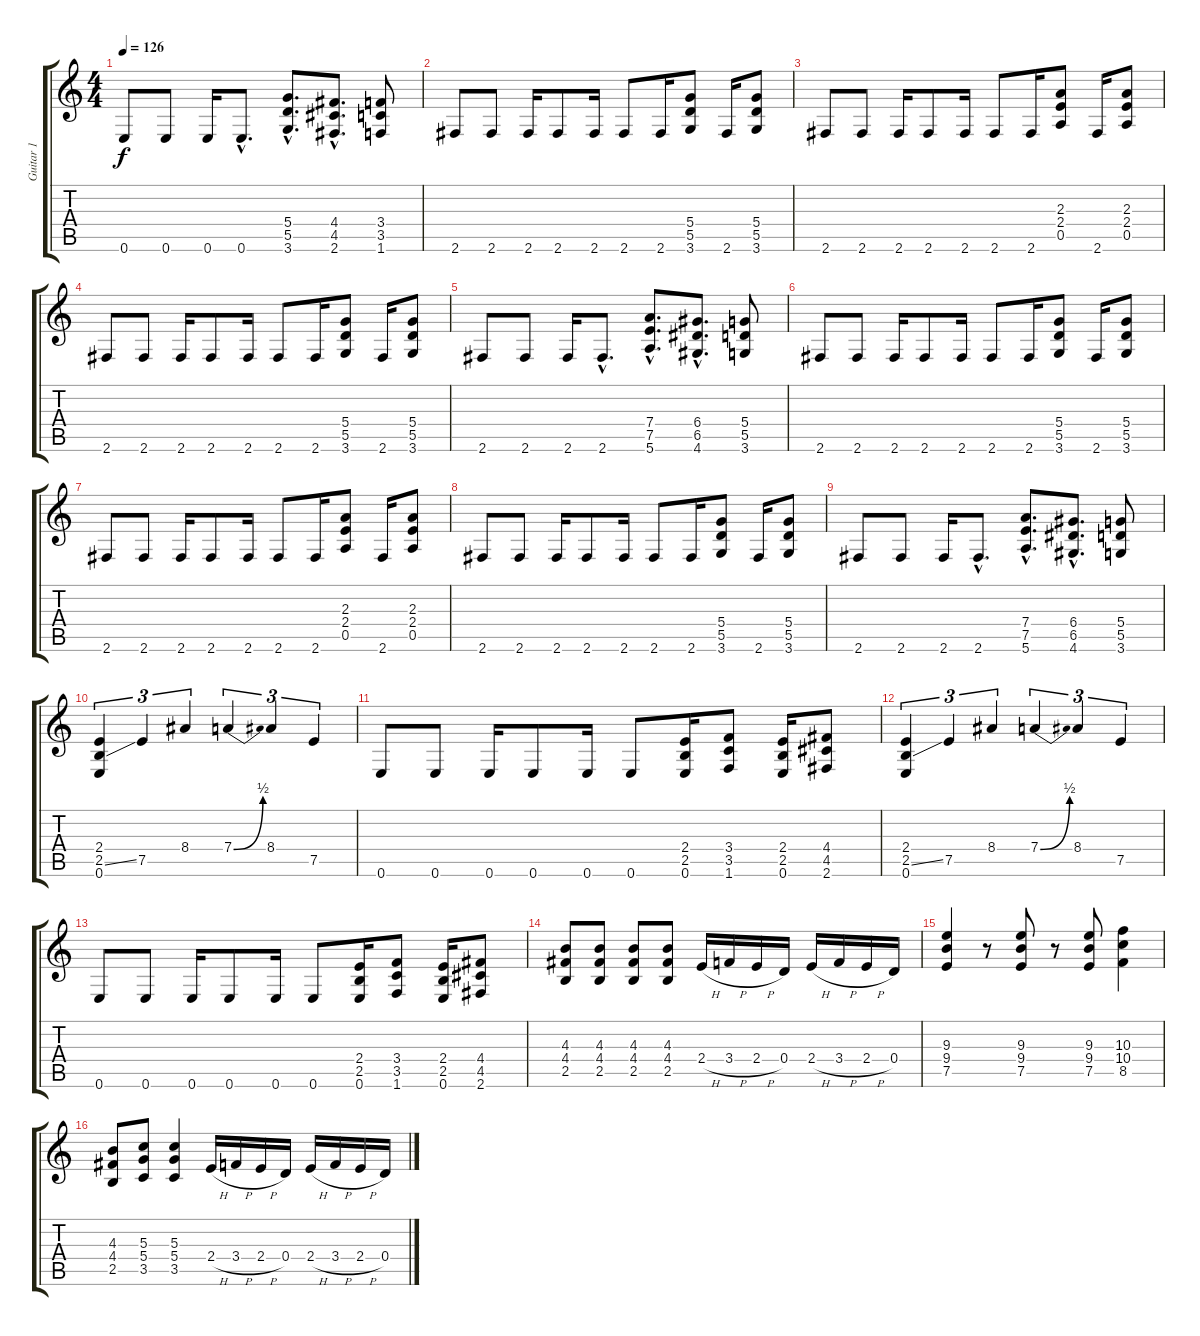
\track ("Guitar 1" "Guitar 1") {instrument distortionguitar}
\staff {score tabs}
\tuning (E4 B3 G3 D3 A2 E2) {hide}
\ts (4 4)
\tempo 126
\clef g2
\ks c
0.6.8{dy f} 0.6.8 0.6.16 0.6{hac}.8{d} (5.4{hac} 5.5{hac} 3.6{hac}).8{d} (4.4{hac} 4.5{hac} 2.6{hac}).8{d} (3.4 3.5 1.6).8 |
2.6.8 2.6.8 2.6.16 2.6.8 2.6.16 2.6.8 2.6.16 (5.4 5.5 3.6).8 2.6.16 (5.4 5.5 3.6).8 |
2.6.8 2.6.8 2.6.16 2.6.8 2.6.16 2.6.8 2.6.16 (2.3 2.4 0.5).8 2.6.16 (2.3 2.4 0.5).8 |
2.6.8 2.6.8 2.6.16 2.6.8 2.6.16 2.6.8 2.6.16 (5.4 5.5 3.6).8 2.6.16 (5.4 5.5 3.6).8 |
2.6.8 2.6.8 2.6.16 2.6{hac}.8{d} (7.4{hac} 7.5{hac} 5.6{hac}).8{d} (6.4{hac} 6.5{hac} 4.6{hac}).8{d} (5.4 5.5 3.6).8 |
2.6.8 2.6.8 2.6.16 2.6.8 2.6.16 2.6.8 2.6.16 (5.4 5.5 3.6).8 2.6.16 (5.4 5.5 3.6).8 |
2.6.8 2.6.8 2.6.16 2.6.8 2.6.16 2.6.8 2.6.16 (2.3 2.4 0.5).8 2.6.16 (2.3 2.4 0.5).8 |
2.6.8 2.6.8 2.6.16 2.6.8 2.6.16 2.6.8 2.6.16 (5.4 5.5 3.6).8 2.6.16 (5.4 5.5 3.6).8 |
2.6.8 2.6.8 2.6.16 2.6{hac}.8{d} (7.4{hac} 7.5{hac} 5.6{hac}).8{d} (6.4{hac} 6.5{hac} 4.6{hac}).8{d} (5.4 5.5 3.6).8 |
(2.4 2.5{ss} 0.6).4{tu (3 2)} 7.5.4{tu (3 2)} 8.4.4{tu (3 2)} 7.4{be (bend 0 0 60 2)}.4{tu (3 2)} 8.4.4{tu (3 2)} 7.5.4{tu (3 2)} |
0.6.8 0.6.8 0.6.16 0.6.8 0.6.16 0.6.8 (2.4 2.5 0.6).16 (3.4 3.5 1.6).8 (2.4 2.5 0.6).16 (4.4 4.5 2.6).8 |
(2.4 2.5{ss} 0.6).4{tu (3 2)} 7.5.4{tu (3 2)} 8.4.4{tu (3 2)} 7.4{be (bend 0 0 60 2)}.4{tu (3 2)} 8.4.4{tu (3 2)} 7.5.4{tu (3 2)} |
0.6.8 0.6.8 0.6.16 0.6.8 0.6.16 0.6.8 (2.4 2.5 0.6).16 (3.4 3.5 1.6).8 (2.4 2.5 0.6).16 (4.4 4.5 2.6).8 |
(4.3 4.4 2.5).8 (4.3 4.4 2.5).8 (4.3 4.4 2.5).8 (4.3 4.4 2.5).8 2.4{h}.16 3.4{h}.16 2.4{h}.16 0.4.16 2.4{h}.16 3.4{h}.16 2.4{h}.16 0.4.16 |
(9.3 9.4 7.5).4 r.8 (9.3 9.4 7.5).8 r.8 (9.3 9.4 7.5).8 (10.3 10.4 8.5).4 |
(4.3 4.4 2.5).8 (5.3 5.4 3.5).8 (5.3 5.4 3.5).4 2.4{h}.16 3.4{h}.16 2.4{h}.16 0.4.16 2.4{h}.16 3.4{h}.16 2.4{h}.16 0.4.16
